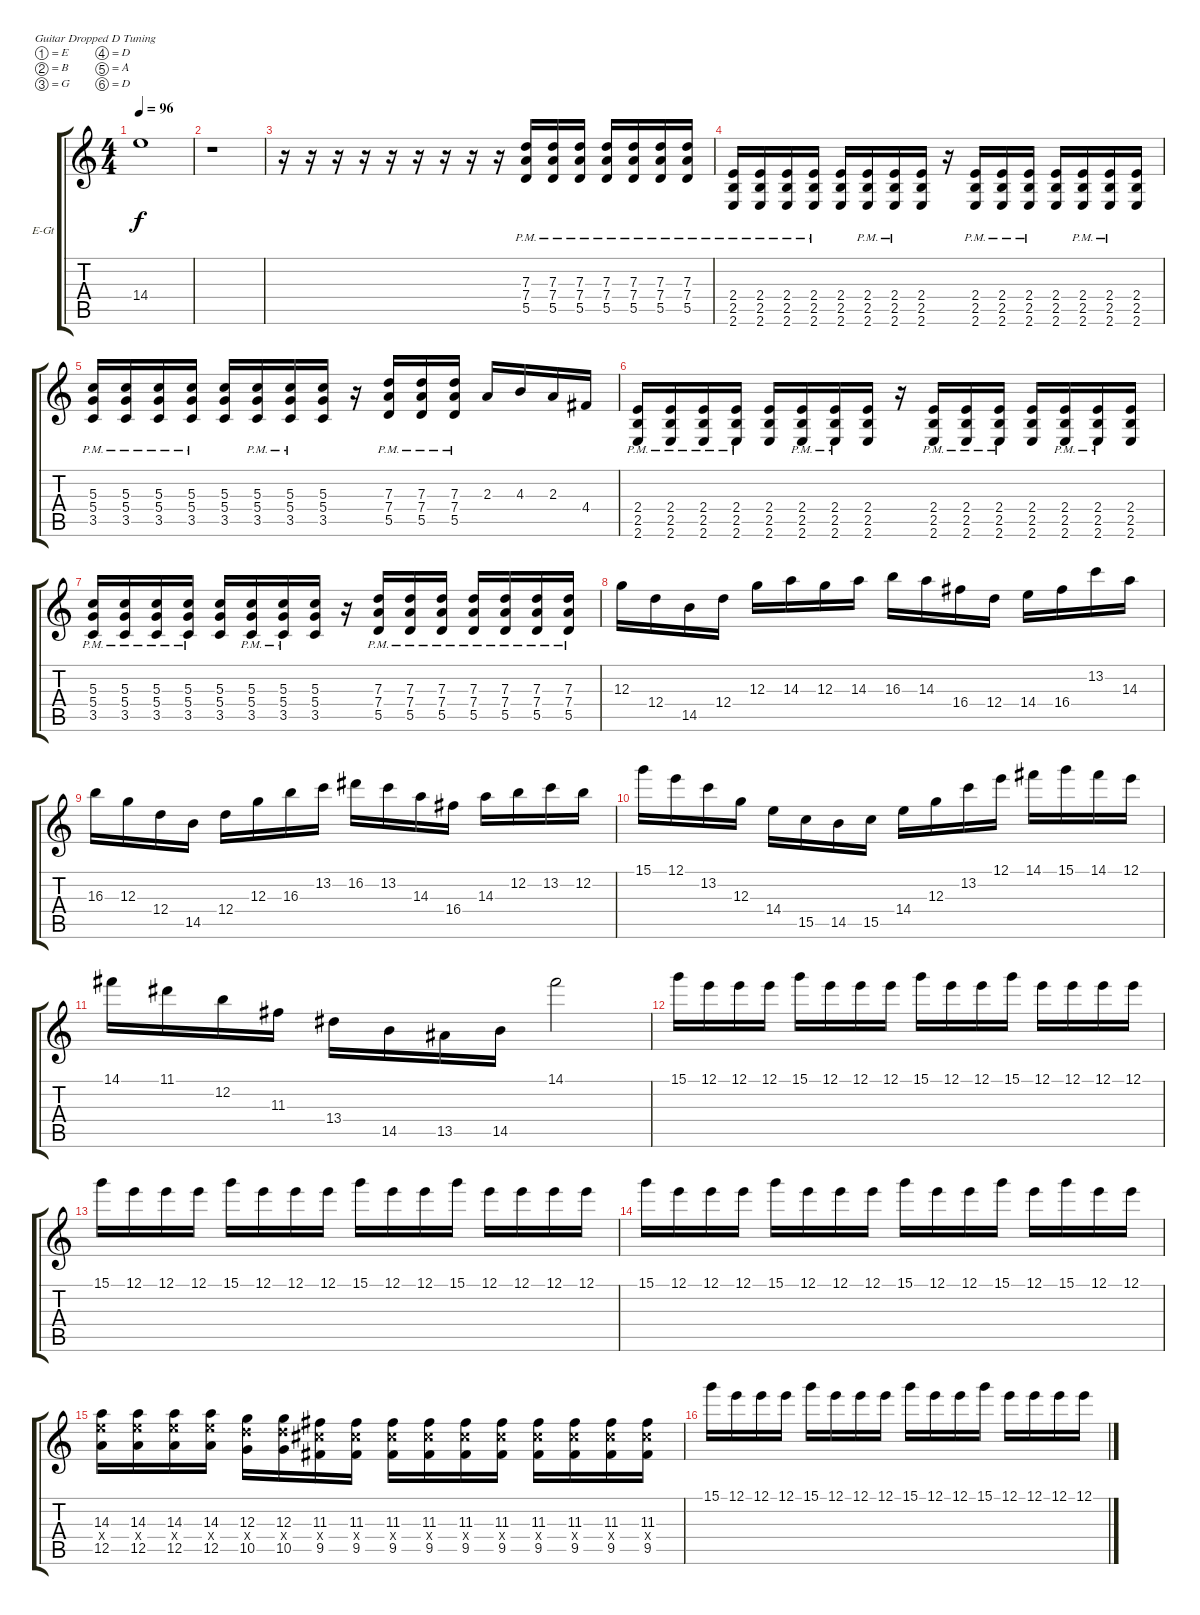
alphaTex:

\bracketExtendMode groupsimilarinstruments
\firstSystemTrackNameOrientation horizontal
\otherSystemsTrackNameOrientation horizontal
\track ("Lead Guitar" "E-Gt") {instrument distortionguitar}
\staff {score tabs}
\tuning (E4 B3 G3 D3 A2 D2)
\ts (4 4)
\tempo 96
\clef g2
\ks c
14.4{t}.1{dy f} |
r.1 |
r.16 r.16 r.16 r.16 r.16 r.16 r.16 r.16 r.16 (7.3{pm} 7.4{pm} 5.5{pm}).16 (7.3{pm} 7.4{pm} 5.5{pm}).16 (7.3{pm} 7.4{pm} 5.5{pm}).16 (7.3{pm} 7.4{pm} 5.5{pm}).16 (7.3{pm} 7.4{pm} 5.5{pm}).16 (7.3{pm} 7.4{pm} 5.5{pm}).16 (7.3{pm} 7.4{pm} 5.5{pm}).16 |
(2.4{pm} 2.5{pm} 2.6{pm}).16 (2.4{pm} 2.5{pm} 2.6{pm}).16 (2.4{pm} 2.5{pm} 2.6{pm}).16 (2.4{pm} 2.5{pm} 2.6{pm}).16 (2.4 2.5 2.6).16 (2.4{pm} 2.5{pm} 2.6{pm}).16 (2.4{pm} 2.5{pm} 2.6{pm}).16 (2.4 2.5 2.6).16 r.16 (2.4{pm} 2.5{pm} 2.6{pm}).16 (2.4{pm} 2.5{pm} 2.6{pm}).16 (2.4{pm} 2.5{pm} 2.6{pm}).16 (2.4 2.5 2.6).16 (2.4{pm} 2.5{pm} 2.6{pm}).16 (2.4{pm} 2.5{pm} 2.6{pm}).16 (2.4 2.5 2.6).16 |
(5.3{pm} 5.4{pm} 3.5{pm}).16 (5.3{pm} 5.4{pm} 3.5{pm}).16 (5.3{pm} 5.4{pm} 3.5{pm}).16 (5.3{pm} 5.4{pm} 3.5{pm}).16 (5.3 5.4 3.5).16 (5.3{pm} 5.4{pm} 3.5{pm}).16 (5.3{pm} 5.4{pm} 3.5{pm}).16 (5.3 5.4 3.5).16 r.16 (7.3{pm} 7.4{pm} 5.5{pm}).16 (7.3{pm} 7.4{pm} 5.5{pm}).16 (7.3{pm} 7.4{pm} 5.5{pm}).16 2.3.16 4.3.16 2.3.16 4.4.16 |
(2.4{pm} 2.5{pm} 2.6{pm}).16 (2.4{pm} 2.5{pm} 2.6{pm}).16 (2.4{pm} 2.5{pm} 2.6{pm}).16 (2.4{pm} 2.5{pm} 2.6{pm}).16 (2.4 2.5 2.6).16 (2.4{pm} 2.5{pm} 2.6{pm}).16 (2.4{pm} 2.5{pm} 2.6{pm}).16 (2.4 2.5 2.6).16 r.16 (2.4{pm} 2.5{pm} 2.6{pm}).16 (2.4{pm} 2.5{pm} 2.6{pm}).16 (2.4{pm} 2.5{pm} 2.6{pm}).16 (2.4 2.5 2.6).16 (2.4{pm} 2.5{pm} 2.6{pm}).16 (2.4{pm} 2.5{pm} 2.6{pm}).16 (2.4 2.5 2.6).16 |
(5.3{pm} 5.4{pm} 3.5{pm}).16 (5.3{pm} 5.4{pm} 3.5{pm}).16 (5.3{pm} 5.4{pm} 3.5{pm}).16 (5.3{pm} 5.4{pm} 3.5{pm}).16 (5.3 5.4 3.5).16 (5.3{pm} 5.4{pm} 3.5{pm}).16 (5.3{pm} 5.4{pm} 3.5{pm}).16 (5.3 5.4 3.5).16 r.16 (7.3{pm} 7.4{pm} 5.5{pm}).16 (7.3{pm} 7.4{pm} 5.5{pm}).16 (7.3{pm} 7.4{pm} 5.5{pm}).16 (7.3{pm} 7.4{pm} 5.5{pm}).16 (7.3{pm} 7.4{pm} 5.5{pm}).16 (7.3{pm} 7.4{pm} 5.5{pm}).16 (7.3{pm} 7.4{pm} 5.5{pm}).16 |
12.3.16 12.4.16 14.5.16 12.4.16 12.3.16 14.3.16 12.3.16 14.3.16 16.3.16 14.3.16 16.4.16 12.4.16 14.4.16 16.4.16 13.2.16 14.3.16 |
16.3.16 12.3.16 12.4.16 14.5.16 12.4.16 12.3.16 16.3.16 13.2.16 16.2.16 13.2.16 14.3.16 16.4.16 14.3.16 12.2.16 13.2.16 12.2.16 |
15.1.16 12.1.16 13.2.16 12.3.16 14.4.16 15.5.16 14.5.16 15.5.16 14.4.16 12.3.16 13.2.16 12.1.16 14.1.16 15.1.16 14.1.16 12.1.16 |
14.1.16 11.1.16 12.2.16 11.3.16 13.4.16 14.5.16 13.5.16 14.5.16 14.1.2 |
15.1.16 12.1.16 12.1.16 12.1.16 15.1.16 12.1.16 12.1.16 12.1.16 15.1.16 12.1.16 12.1.16 15.1.16 12.1.16 12.1.16 12.1.16 12.1.16 |
15.1.16 12.1.16 12.1.16 12.1.16 15.1.16 12.1.16 12.1.16 12.1.16 15.1.16 12.1.16 12.1.16 15.1.16 12.1.16 12.1.16 12.1.16 12.1.16 |
15.1.16 12.1.16 12.1.16 12.1.16 15.1.16 12.1.16 12.1.16 12.1.16 15.1.16 12.1.16 12.1.16 15.1.16 12.1.16 15.1.16 12.1.16 12.1.16 |
(14.3 14.4{x} 12.5).16 (14.3 14.4{x} 12.5).16 (14.3 14.4{x} 12.5).16 (14.3 14.4{x} 12.5).16 (12.3 12.4{x} 10.5).16 (12.3 12.4{x} 10.5).16 (11.3 11.4{x} 9.5).16 (11.3 11.4{x} 9.5).16 (11.3 11.4{x} 9.5).16 (11.3 11.4{x} 9.5).16 (11.3 11.4{x} 9.5).16 (11.3 11.4{x} 9.5).16 (11.3 11.4{x} 9.5).16 (11.3 11.4{x} 9.5).16 (11.3 11.4{x} 9.5).16 (11.3 11.4{x} 9.5).16 |
15.1.16 12.1.16 12.1.16 12.1.16 15.1.16 12.1.16 12.1.16 12.1.16 15.1.16 12.1.16 12.1.16 15.1.16 12.1.16 12.1.16 12.1.16 12.1.16
